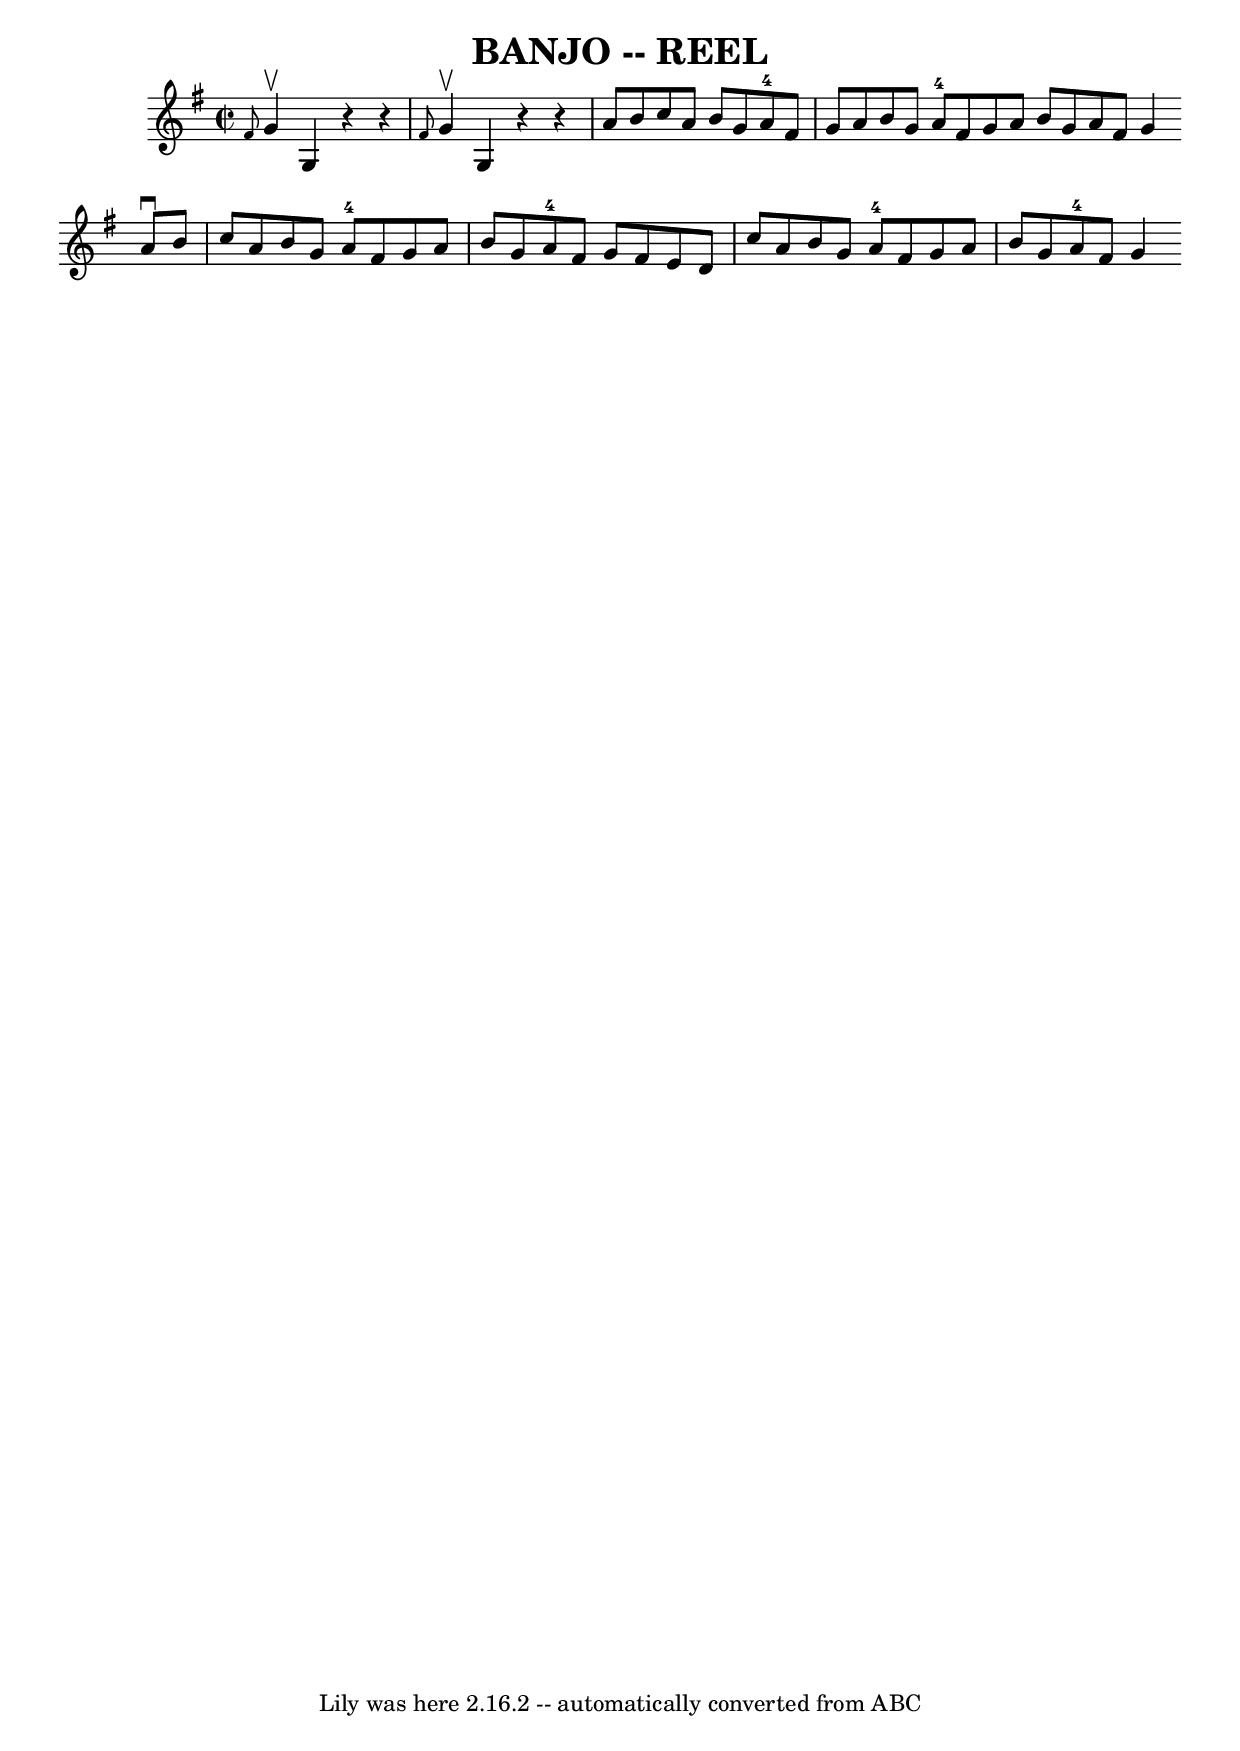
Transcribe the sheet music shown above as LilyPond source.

\version "2.7.40"
\include "Mammoth.ily"
\header {
	%% book = "Ryan's Mammoth Collection of Fiddle Tunes"
	crossRefNumber = "1"
	footnotes = ""
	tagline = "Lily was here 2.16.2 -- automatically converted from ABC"
	title = "BANJO -- REEL"
}
voicedefault =  {
\set Score.defaultBarType = "empty"

\override Staff.TimeSignature #'style = #'C
 \time 2/2 \key g \major   \grace { fis'8  } g'4^\upbow   |
 g4 
   r4   r4 \grace { fis'8  } g'4^\upbow   |
 g4    r4   r4 a'8  
 b'8    |
 c''8 a'8 b'8 g'8 a'8-4 fis'8 g'8    
a'8    |
 b'8 g'8 a'8-4 fis'8 g'8 a'8    \bar ":|"   
b'8 g'8 a'8 fis'8 g'4    \bar "|:" a'8^\downbow b'8    
|
 c''8 a'8 b'8 g'8 a'8-4 fis'8 g'8 a'8    
|
 b'8 g'8 a'8-4 fis'8 g'8 fis'8 e'8 d'8    
|
 c''8 a'8 b'8 g'8 a'8-4 fis'8 g'8 a'8    
|
 b'8 g'8 a'8-4 fis'8 g'4    \bar ":|"   
}

\score{
    <<

	\context Staff="default"
	{
	    \voicedefault 
	}

    >>
	\layout {
	}
	\midi {}
}
